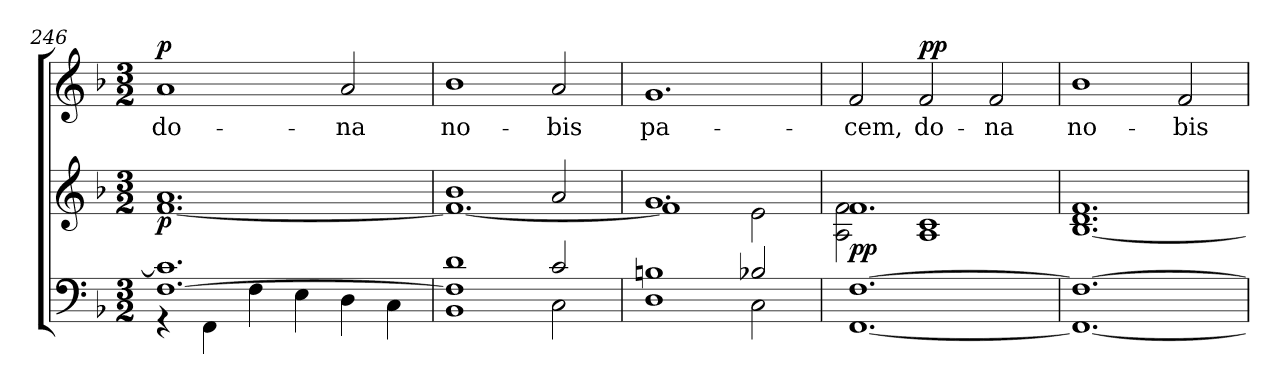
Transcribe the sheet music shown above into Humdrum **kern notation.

**kern	**kern	**dynam	**kern	**text	**dynam
*part2	*part2	*part2	*part1	*part1	*part1
*staff3	*staff2	*staff2/3	*staff1	*staff1	*staff1
*clefF4	*clefG2	*	*clefG2	*	*
*k[b-]	*k[b-]	*	*k[b-]	*	*
*F:	*F:	*	*F:	*	*
*M3/2	*M3/2	*	*M3/2	*	*
=246	=246	=246	=246	=246	=246
*^	*^	*	*	*	*
!	!	!	!	!LO:DY:b	!	!LO:LY:b	!LO:DY:a
[>1.F 1.c]	4rGG	1.a	[<1.f	p	1a	do-	p
.	4FF\	.	.	.	.	.	.
.	4F\	.	.	.	.	.	.
.	4E\	.	.	.	.	.	.
!	!	!	!	!	!	!LO:LY:b	!
.	4D\	.	.	.	2a/	-na	.
.	4C\	.	.	.	.	.	.
=247	=247	=247	=247	=247	=247	=247	=247
!	!	!	!	!	!	!LO:LY:b	!
1F] 1d	1BB-	1b-	1.f_	.	1b-	no-	.
!	!	!	!	!	!	!LO:LY:b	!
2c/	2C\	2a/	.	.	2a/	-bis	.
!!LO:LB:g=z
=248	=248	=248	=248	=248	=248	=248	=248
!	!	!	!	!	!	!LO:LY:b	!
1Bn	1D	1.g	1f]	.	1.g	pa-	.
2B-X/	2C\	.	2e\	.	.	.	.
=249	=249	=249	=249	=249	=249	=249	=249
!LO:TX:b:Bi:t=Ped.	!	!	!	!	!	!	!
!	!	!	!	!LO:DY:b	!	!LO:LY:b	!
*v	*v	*	*	*	*	*	*
[1.FF [1.F	1.f	2A\ 2f\	pp	2f/	-cem,	.
!	!	!	!	!	!LO:LY:b	!LO:DY:a
.	.	1A 1c	.	2f/	do-	pp
!	!	!	!	!	!LO:LY:b	!
.	.	.	.	2f/	-na	.
=250	=250	=250	=250	=250	=250	=250
!	!	!	!	!	!LO:LY:b	!
1.FF_ 1.F_	1.f	[<1.B- 1.d	.	1b-	no-	.
!	!	!	!	!	!LO:LY:b	!
.	.	.	.	2f/	-bis	.
*	*v	*v	*	*	*	*
=	=	=	=	=	=
*-	*-	*-	*-	*-	*-
